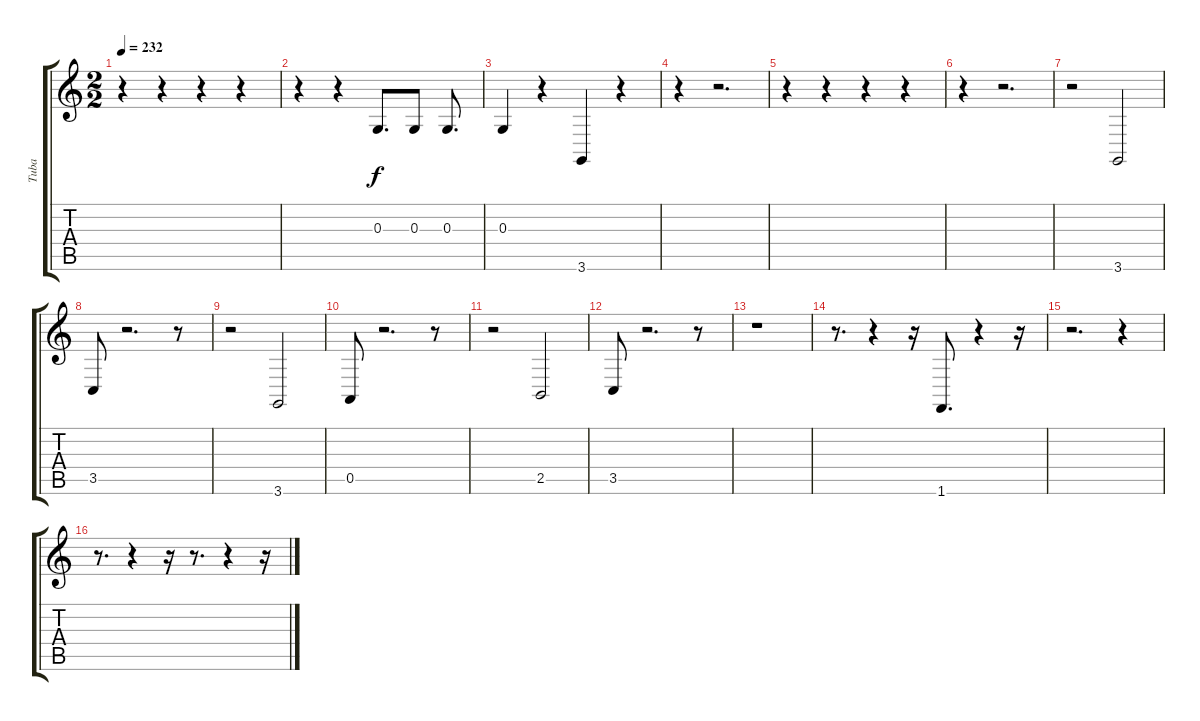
\track ("Tuba" "Tuba") {instrument tuba}
\staff {score tabs}
\tuning (E4 B3 G3 D3 A2 E2) {hide}
\ts (2 2)
\tempo 232
\clef g2
\ks c
r.4{dy f} r.4 r.4 r.4 |
r.4 r.4 0.3.8{d} 0.3.8 0.3.8{d} |
0.3.4 r.4 3.6.4 r.4 |
r.4 r.2{d} |
r.4 r.4 r.4 r.4 |
r.4 r.2{d} |
r.2 3.6.2 |
3.5.8 r.2{d} r.8 |
r.2 3.6.2 |
0.5.8 r.2{d} r.8 |
r.2 2.5.2 |
3.5.8 r.2{d} r.8 |
r.1 |
r.8{d} r.4 r.16 1.6.8{d} r.4 r.16 |
r.2{d} r.4 |
r.8{d} r.4 r.16 r.8{d} r.4 r.16
